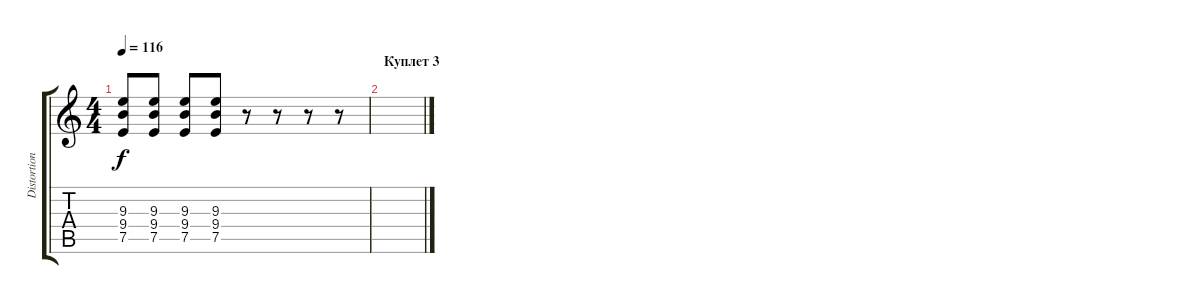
\track ("Distortion" "Distortion") {instrument overdrivenguitar}
\staff {score tabs}
\tuning (E4 B3 G3 D3 A2 E2) {hide}
\ts (4 4)
\tempo 116
\clef g2
\ks c
(9.3 9.4 7.5).8{dy f} (9.3 9.4 7.5).8 (9.3 9.4 7.5).8 (9.3 9.4 7.5).8 r.8 r.8 r.8 r.8 |
\section ("" "Куплет 3")
